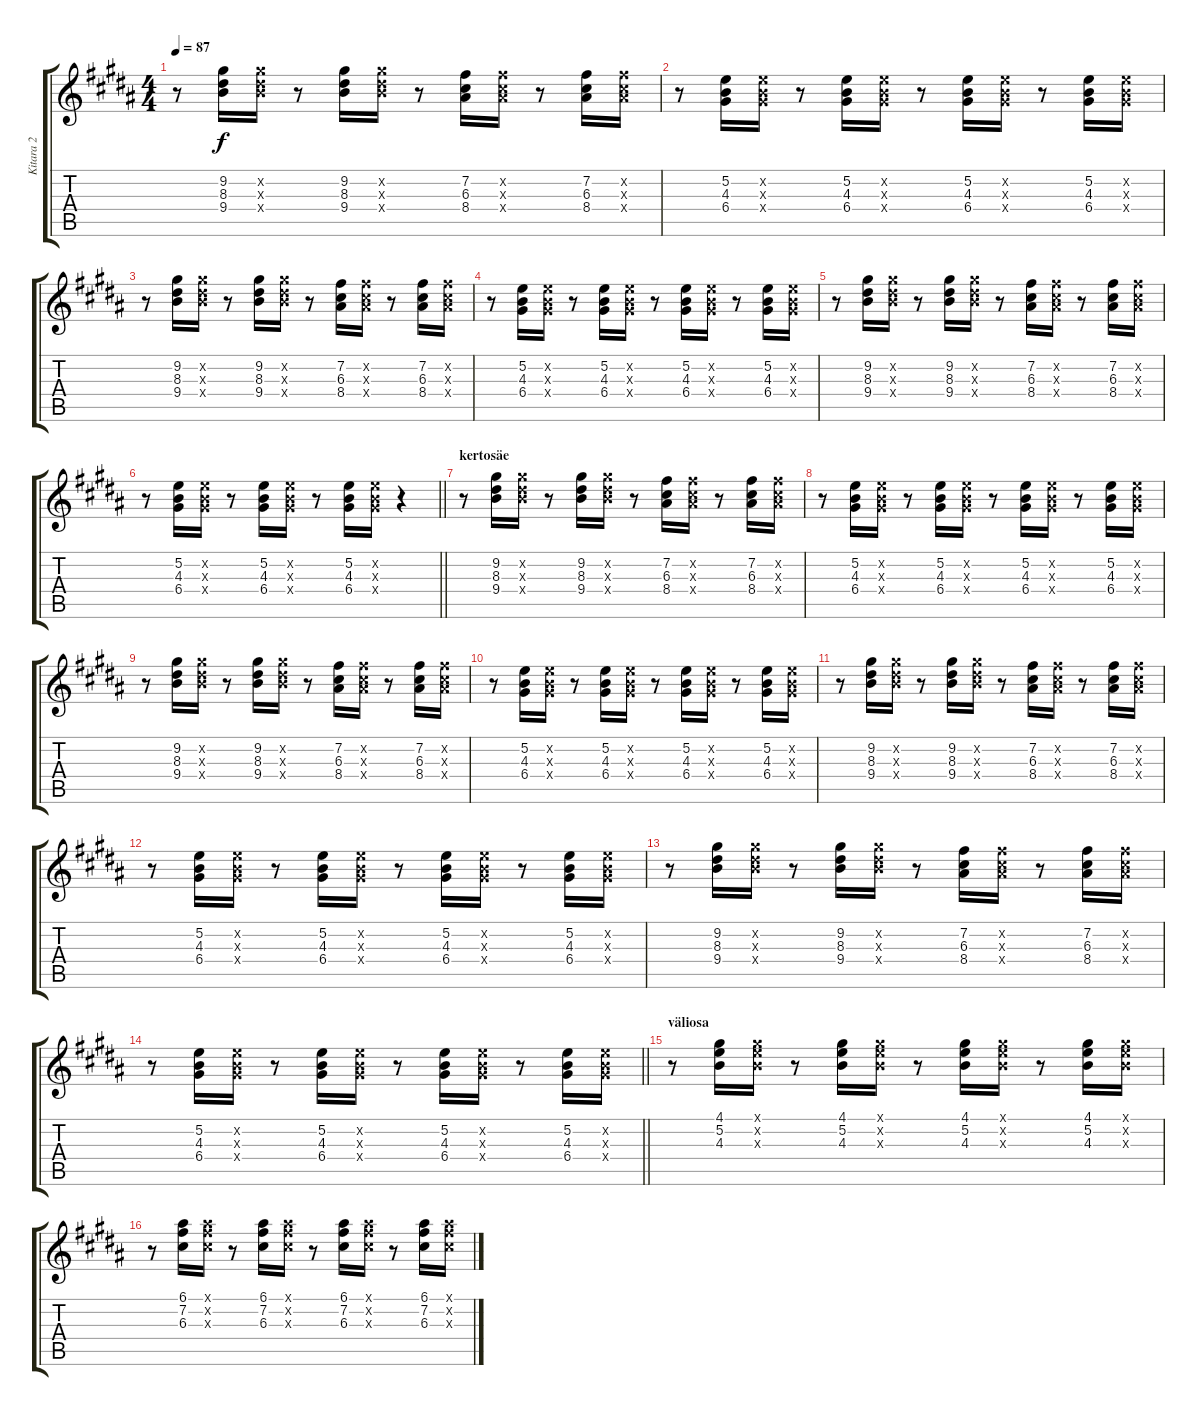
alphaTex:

\track ("Kitara 2" "Kitara 2") {instrument electricguitarclean}
\staff {score tabs}
\tuning (E4 B3 G3 D3 A2 E2) {hide}
\ts (4 4)
\tempo 87
\clef g2
\ks g#minor
r.8{dy f} (9.2 8.3 9.4).16 (9.2{x} 8.3{x} 9.4{x}).16 r.8 (9.2 8.3 9.4).16 (9.2{x} 8.3{x} 9.4{x}).16 r.8 (7.2 6.3 8.4).16 (7.2{x} 6.3{x} 8.4{x}).16 r.8 (7.2 6.3 8.4).16 (7.2{x} 6.3{x} 8.4{x}).16 |
r.8 (5.2 4.3 6.4).16 (5.2{x} 4.3{x} 6.4{x}).16 r.8 (5.2 4.3 6.4).16 (5.2{x} 4.3{x} 6.4{x}).16 r.8 (5.2 4.3 6.4).16 (5.2{x} 4.3{x} 6.4{x}).16 r.8 (5.2 4.3 6.4).16 (5.2{x} 4.3{x} 6.4{x}).16 |
r.8 (9.2 8.3 9.4).16 (9.2{x} 8.3{x} 9.4{x}).16 r.8 (9.2 8.3 9.4).16 (9.2{x} 8.3{x} 9.4{x}).16 r.8 (7.2 6.3 8.4).16 (7.2{x} 6.3{x} 8.4{x}).16 r.8 (7.2 6.3 8.4).16 (7.2{x} 6.3{x} 8.4{x}).16 |
r.8 (5.2 4.3 6.4).16 (5.2{x} 4.3{x} 6.4{x}).16 r.8 (5.2 4.3 6.4).16 (5.2{x} 4.3{x} 6.4{x}).16 r.8 (5.2 4.3 6.4).16 (5.2{x} 4.3{x} 6.4{x}).16 r.8 (5.2 4.3 6.4).16 (5.2{x} 4.3{x} 6.4{x}).16 |
r.8 (9.2 8.3 9.4).16 (9.2{x} 8.3{x} 9.4{x}).16 r.8 (9.2 8.3 9.4).16 (9.2{x} 8.3{x} 9.4{x}).16 r.8 (7.2 6.3 8.4).16 (7.2{x} 6.3{x} 8.4{x}).16 r.8 (7.2 6.3 8.4).16 (7.2{x} 6.3{x} 8.4{x}).16 |
\barLineRight lightlight
r.8 (5.2 4.3 6.4).16 (5.2{x} 4.3{x} 6.4{x}).16 r.8 (5.2 4.3 6.4).16 (5.2{x} 4.3{x} 6.4{x}).16 r.8 (5.2 4.3 6.4).16 (5.2{x} 4.3{x} 6.4{x}).16 r.4 |
\section ("" "kertosäe")
r.8 (9.2 8.3 9.4).16 (9.2{x} 8.3{x} 9.4{x}).16 r.8 (9.2 8.3 9.4).16 (9.2{x} 8.3{x} 9.4{x}).16 r.8 (7.2 6.3 8.4).16 (7.2{x} 6.3{x} 8.4{x}).16 r.8 (7.2 6.3 8.4).16 (7.2{x} 6.3{x} 8.4{x}).16 |
r.8 (5.2 4.3 6.4).16 (5.2{x} 4.3{x} 6.4{x}).16 r.8 (5.2 4.3 6.4).16 (5.2{x} 4.3{x} 6.4{x}).16 r.8 (5.2 4.3 6.4).16 (5.2{x} 4.3{x} 6.4{x}).16 r.8 (5.2 4.3 6.4).16 (5.2{x} 4.3{x} 6.4{x}).16 |
r.8 (9.2 8.3 9.4).16 (9.2{x} 8.3{x} 9.4{x}).16 r.8 (9.2 8.3 9.4).16 (9.2{x} 8.3{x} 9.4{x}).16 r.8 (7.2 6.3 8.4).16 (7.2{x} 6.3{x} 8.4{x}).16 r.8 (7.2 6.3 8.4).16 (7.2{x} 6.3{x} 8.4{x}).16 |
r.8 (5.2 4.3 6.4).16 (5.2{x} 4.3{x} 6.4{x}).16 r.8 (5.2 4.3 6.4).16 (5.2{x} 4.3{x} 6.4{x}).16 r.8 (5.2 4.3 6.4).16 (5.2{x} 4.3{x} 6.4{x}).16 r.8 (5.2 4.3 6.4).16 (5.2{x} 4.3{x} 6.4{x}).16 |
r.8 (9.2 8.3 9.4).16 (9.2{x} 8.3{x} 9.4{x}).16 r.8 (9.2 8.3 9.4).16 (9.2{x} 8.3{x} 9.4{x}).16 r.8 (7.2 6.3 8.4).16 (7.2{x} 6.3{x} 8.4{x}).16 r.8 (7.2 6.3 8.4).16 (7.2{x} 6.3{x} 8.4{x}).16 |
r.8 (5.2 4.3 6.4).16 (5.2{x} 4.3{x} 6.4{x}).16 r.8 (5.2 4.3 6.4).16 (5.2{x} 4.3{x} 6.4{x}).16 r.8 (5.2 4.3 6.4).16 (5.2{x} 4.3{x} 6.4{x}).16 r.8 (5.2 4.3 6.4).16 (5.2{x} 4.3{x} 6.4{x}).16 |
r.8 (9.2 8.3 9.4).16 (9.2{x} 8.3{x} 9.4{x}).16 r.8 (9.2 8.3 9.4).16 (9.2{x} 8.3{x} 9.4{x}).16 r.8 (7.2 6.3 8.4).16 (7.2{x} 6.3{x} 8.4{x}).16 r.8 (7.2 6.3 8.4).16 (7.2{x} 6.3{x} 8.4{x}).16 |
\barLineRight lightlight
r.8 (5.2 4.3 6.4).16 (5.2{x} 4.3{x} 6.4{x}).16 r.8 (5.2 4.3 6.4).16 (5.2{x} 4.3{x} 6.4{x}).16 r.8 (5.2 4.3 6.4).16 (5.2{x} 4.3{x} 6.4{x}).16 r.8 (5.2 4.3 6.4).16 (5.2{x} 4.3{x} 6.4{x}).16 |
\section ("" "väliosa")
r.8 (4.1 5.2 4.3).16 (4.1{x} 5.2{x} 4.3{x}).16 r.8 (4.1 5.2 4.3).16 (4.1{x} 5.2{x} 4.3{x}).16 r.8 (4.1 5.2 4.3).16 (4.1{x} 5.2{x} 4.3{x}).16 r.8 (4.1 5.2 4.3).16 (4.1{x} 5.2{x} 4.3{x}).16 |
r.8 (6.1 7.2 6.3).16 (6.1{x} 7.2{x} 6.3{x}).16 r.8 (6.1 7.2 6.3).16 (6.1{x} 7.2{x} 6.3{x}).16 r.8 (6.1 7.2 6.3).16 (6.1{x} 7.2{x} 6.3{x}).16 r.8 (6.1 7.2 6.3).16 (6.1{x} 7.2{x} 6.3{x}).16
